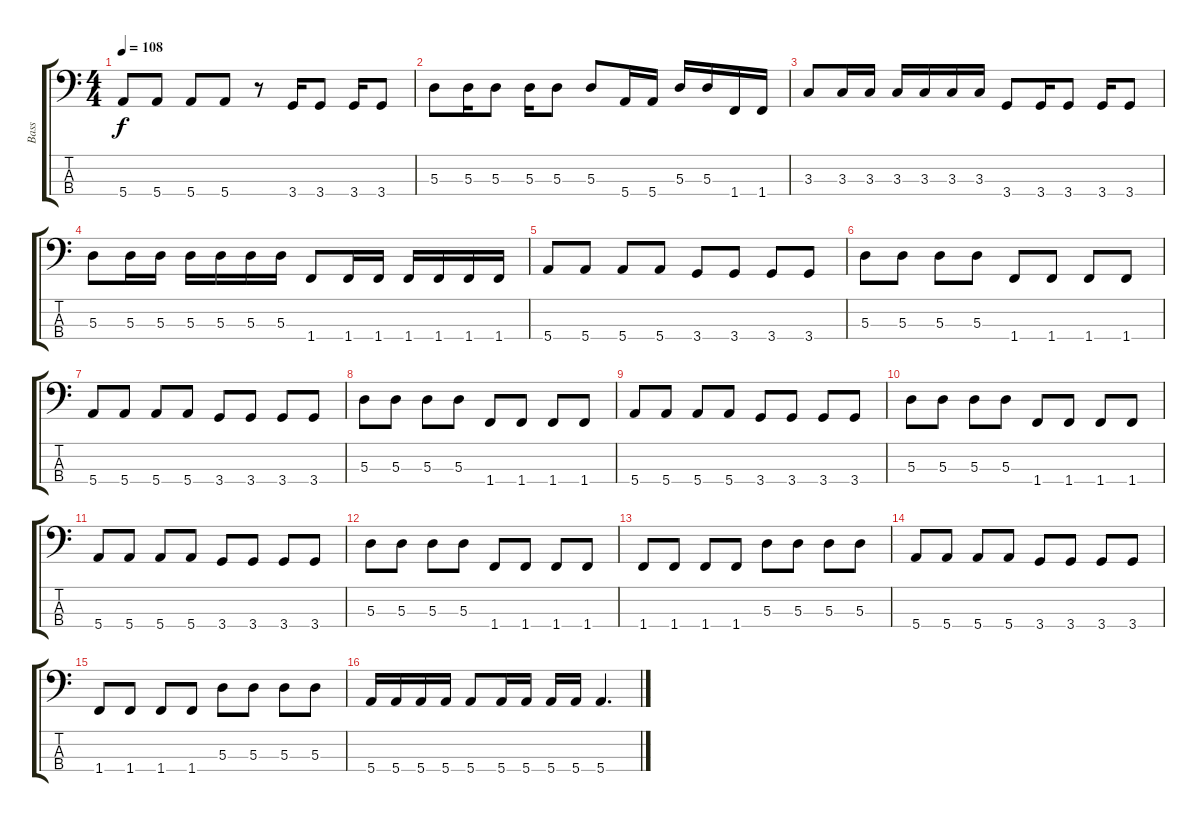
\track ("Bass" "Bass") {instrument electricbassfinger}
\staff {score tabs}
\tuning (G2 D2 A1 E1) {hide}
\ts (4 4)
\tempo 108
\clef f4
\ks c
5.4.8{dy f} 5.4.8 5.4.8 5.4.8 r.8 3.4.16 3.4.8 3.4.16 3.4.8 |
5.3.8 5.3.16 5.3.8 5.3.16 5.3.8 5.3.8 5.4.16 5.4.16 5.3.16 5.3.16 1.4.16 1.4.16 |
3.3.8 3.3.16 3.3.16 3.3.16 3.3.16 3.3.16 3.3.16 3.4.8 3.4.16 3.4.8 3.4.16 3.4.8 |
5.3.8 5.3.16 5.3.16 5.3.16 5.3.16 5.3.16 5.3.16 1.4.8 1.4.16 1.4.16 1.4.16 1.4.16 1.4.16 1.4.16 |
5.4.8 5.4.8 5.4.8 5.4.8 3.4.8 3.4.8 3.4.8 3.4.8 |
5.3.8 5.3.8 5.3.8 5.3.8 1.4.8 1.4.8 1.4.8 1.4.8 |
5.4.8 5.4.8 5.4.8 5.4.8 3.4.8 3.4.8 3.4.8 3.4.8 |
5.3.8 5.3.8 5.3.8 5.3.8 1.4.8 1.4.8 1.4.8 1.4.8 |
5.4.8 5.4.8 5.4.8 5.4.8 3.4.8 3.4.8 3.4.8 3.4.8 |
5.3.8 5.3.8 5.3.8 5.3.8 1.4.8 1.4.8 1.4.8 1.4.8 |
5.4.8 5.4.8 5.4.8 5.4.8 3.4.8 3.4.8 3.4.8 3.4.8 |
5.3.8 5.3.8 5.3.8 5.3.8 1.4.8 1.4.8 1.4.8 1.4.8 |
1.4.8 1.4.8 1.4.8 1.4.8 5.3.8 5.3.8 5.3.8 5.3.8 |
5.4.8 5.4.8 5.4.8 5.4.8 3.4.8 3.4.8 3.4.8 3.4.8 |
1.4.8 1.4.8 1.4.8 1.4.8 5.3.8 5.3.8 5.3.8 5.3.8 |
5.4.16 5.4.16 5.4.16 5.4.16 5.4.8 5.4.16 5.4.16 5.4.16 5.4.16 5.4.4{d}
